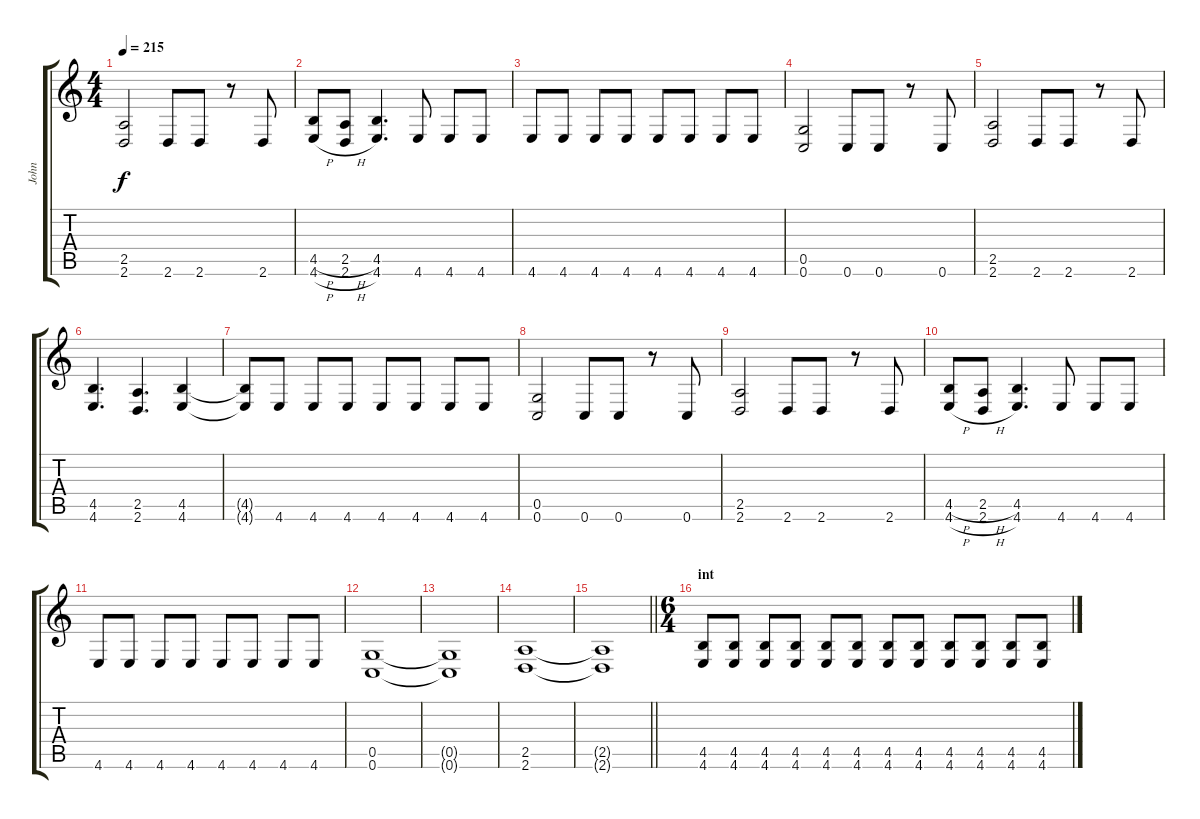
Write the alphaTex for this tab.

\track ("John" "John") {instrument distortionguitar}
\staff {score tabs}
\tuning (D4 A3 F3 C3 G2 C2) {hide}
\ts (4 4)
\tempo 215
\clef g2
\ks c
(2.5 2.6).2{dy f} 2.6.8 2.6.8 r.8 2.6.8 |
(4.5{h} 4.6{h}).8 (2.5{h} 2.6{h}).8 (4.5 4.6).4{d} 4.6.8 4.6.8 4.6.8 |
4.6.8 4.6.8 4.6.8 4.6.8 4.6.8 4.6.8 4.6.8 4.6.8 |
(0.5 0.6).2 0.6.8 0.6.8 r.8 0.6.8 |
(2.5 2.6).2 2.6.8 2.6.8 r.8 2.6.8 |
(4.5 4.6).4{d} (2.5 2.6).4{d} (4.5 4.6).4 |
(4.5{t} 4.6{t}).8 4.6.8 4.6.8 4.6.8 4.6.8 4.6.8 4.6.8 4.6.8 |
(0.5 0.6).2 0.6.8 0.6.8 r.8 0.6.8 |
(2.5 2.6).2 2.6.8 2.6.8 r.8 2.6.8 |
(4.5{h} 4.6{h}).8 (2.5{h} 2.6{h}).8 (4.5 4.6).4{d} 4.6.8 4.6.8 4.6.8 |
4.6.8 4.6.8 4.6.8 4.6.8 4.6.8 4.6.8 4.6.8 4.6.8 |
(0.5 0.6).1 |
(0.5{t} 0.6{t}).1 |
(2.5 2.6).1 |
\barLineRight lightlight
(2.5{t} 2.6{t}).1 |
\ts (6 4)
\section ("" "int")
(4.5 4.6).8 (4.5 4.6).8 (4.5 4.6).8 (4.5 4.6).8 (4.5 4.6).8 (4.5 4.6).8 (4.5 4.6).8 (4.5 4.6).8 (4.5 4.6).8 (4.5 4.6).8 (4.5 4.6).8 (4.5 4.6).8
